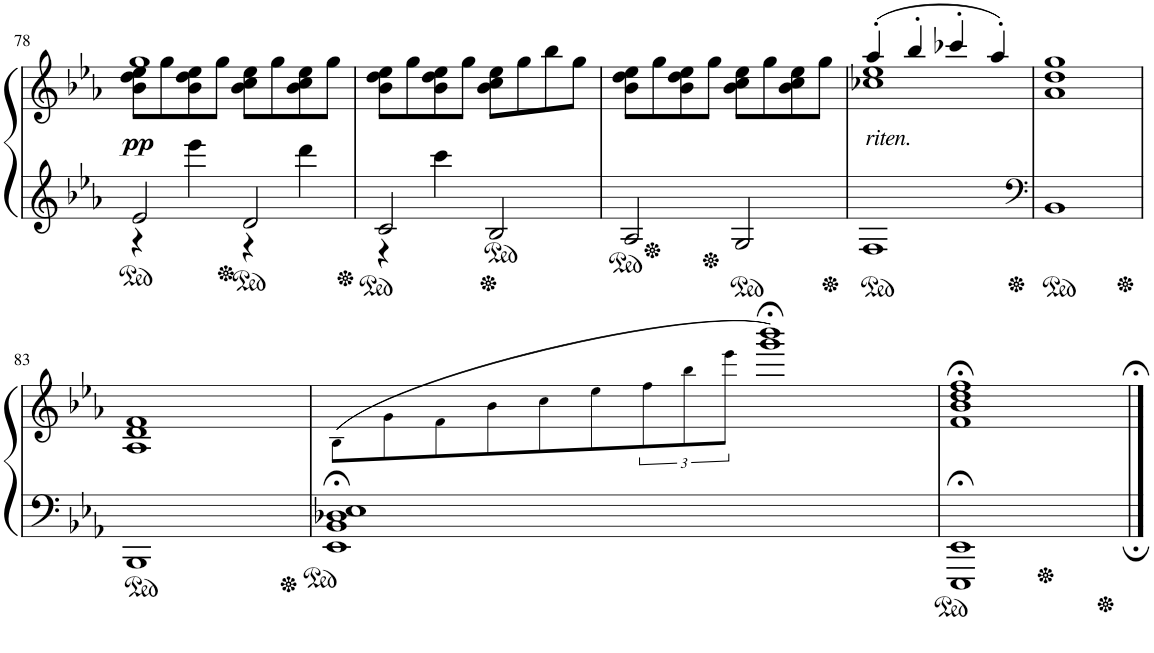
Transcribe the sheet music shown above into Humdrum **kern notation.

**kern	**kern	**dynam
*part1	*part1	*part1
*staff2	*staff1	*staff1/2
*I"Piano	*	*
*I'Pno.	*	*
!!LO:PB:g=z
*clefG2	*clefG2	*
*k[b-e-a-]	*k[b-e-a-]	*
*M4/4	*M4/4	*
=78	=78	=78
*^	*^	*
!	!	!	!	!LO:DY:b
2e-/	4r	8b-\ 8dd\ 8ee-\L	1gg	pp
.	.	8gg\	.	.
.	4eee-\	8b-\ 8dd\ 8ee-\	.	.
.	.	8gg\J	.	.
2d/	4r	8b-\ 8cc\ 8ee-\L	.	.
.	.	8gg\	.	.
.	4ddd\	8b-\ 8cc\ 8ee-\	.	.
.	.	8gg\J	.	.
*	*	*v	*v	*
=79	=79	=79	=79
2c/	4r	8b-\ 8dd\ 8ee-\L	.
.	.	8gg\	.
.	4ccc\	8b-\ 8dd\ 8ee-\	.
.	.	8gg\J	.
2B-/	2ryy	8b-\ 8cc\ 8ee-\L	.
.	.	8gg\	.
.	.	8bb-\	.
.	.	8gg\J	.
*v	*v	*	*
=80	=80	=80
2A-/	8b-\ 8dd\ 8ee-\L	.
.	8gg\	.
.	8b-\ 8dd\ 8ee-\	.
.	8gg\J	.
2G/	8b-\ 8cc\ 8ee-\L	.
.	8gg\	.
.	8b-\ 8cc\ 8ee-\	.
.	8gg\J	.
=81	=81	=81
*	*^	*
!	!LO:TX:b:i:t=riten.	!	!
1F	(4aa-'/	1cc-X 1ee-	.
.	4bb-'/	.	.
.	4ccc-X'/	.	.
.	4aa-'/)	.	.
*	*v	*v	*
=82	=82	=82
*clefF4	*	*
1BB-	1a- 1dd 1gg	.
!!LO:LB:g=z
=83	=83	=83
1BBB-	1A- 1d 1f	.
=84	=84	=84
*M8/4	*M8/4	*
*	*ped	*
1EE-;< 1BB-;< 1D-X;< 1E-;<	(8B-!\L	.
.	8g!\	.
.	8f!\	.
.	8b-!\	.
.	8cc!\	.
.	8ee-!\	.
.	12ff!\	.
.	12bb-!\	.
.	12eee-!\J	.
1ryy	1ggg;< 1bbb-;<)	.
=85	=85	=85
*M4/4	*M4/4	*
*	*Xped	*
1EEE-;< 1EE-;<	1f;< 1b-;< 1dd;< 1ff;<	.
==	==	==
*-	*-	*-
